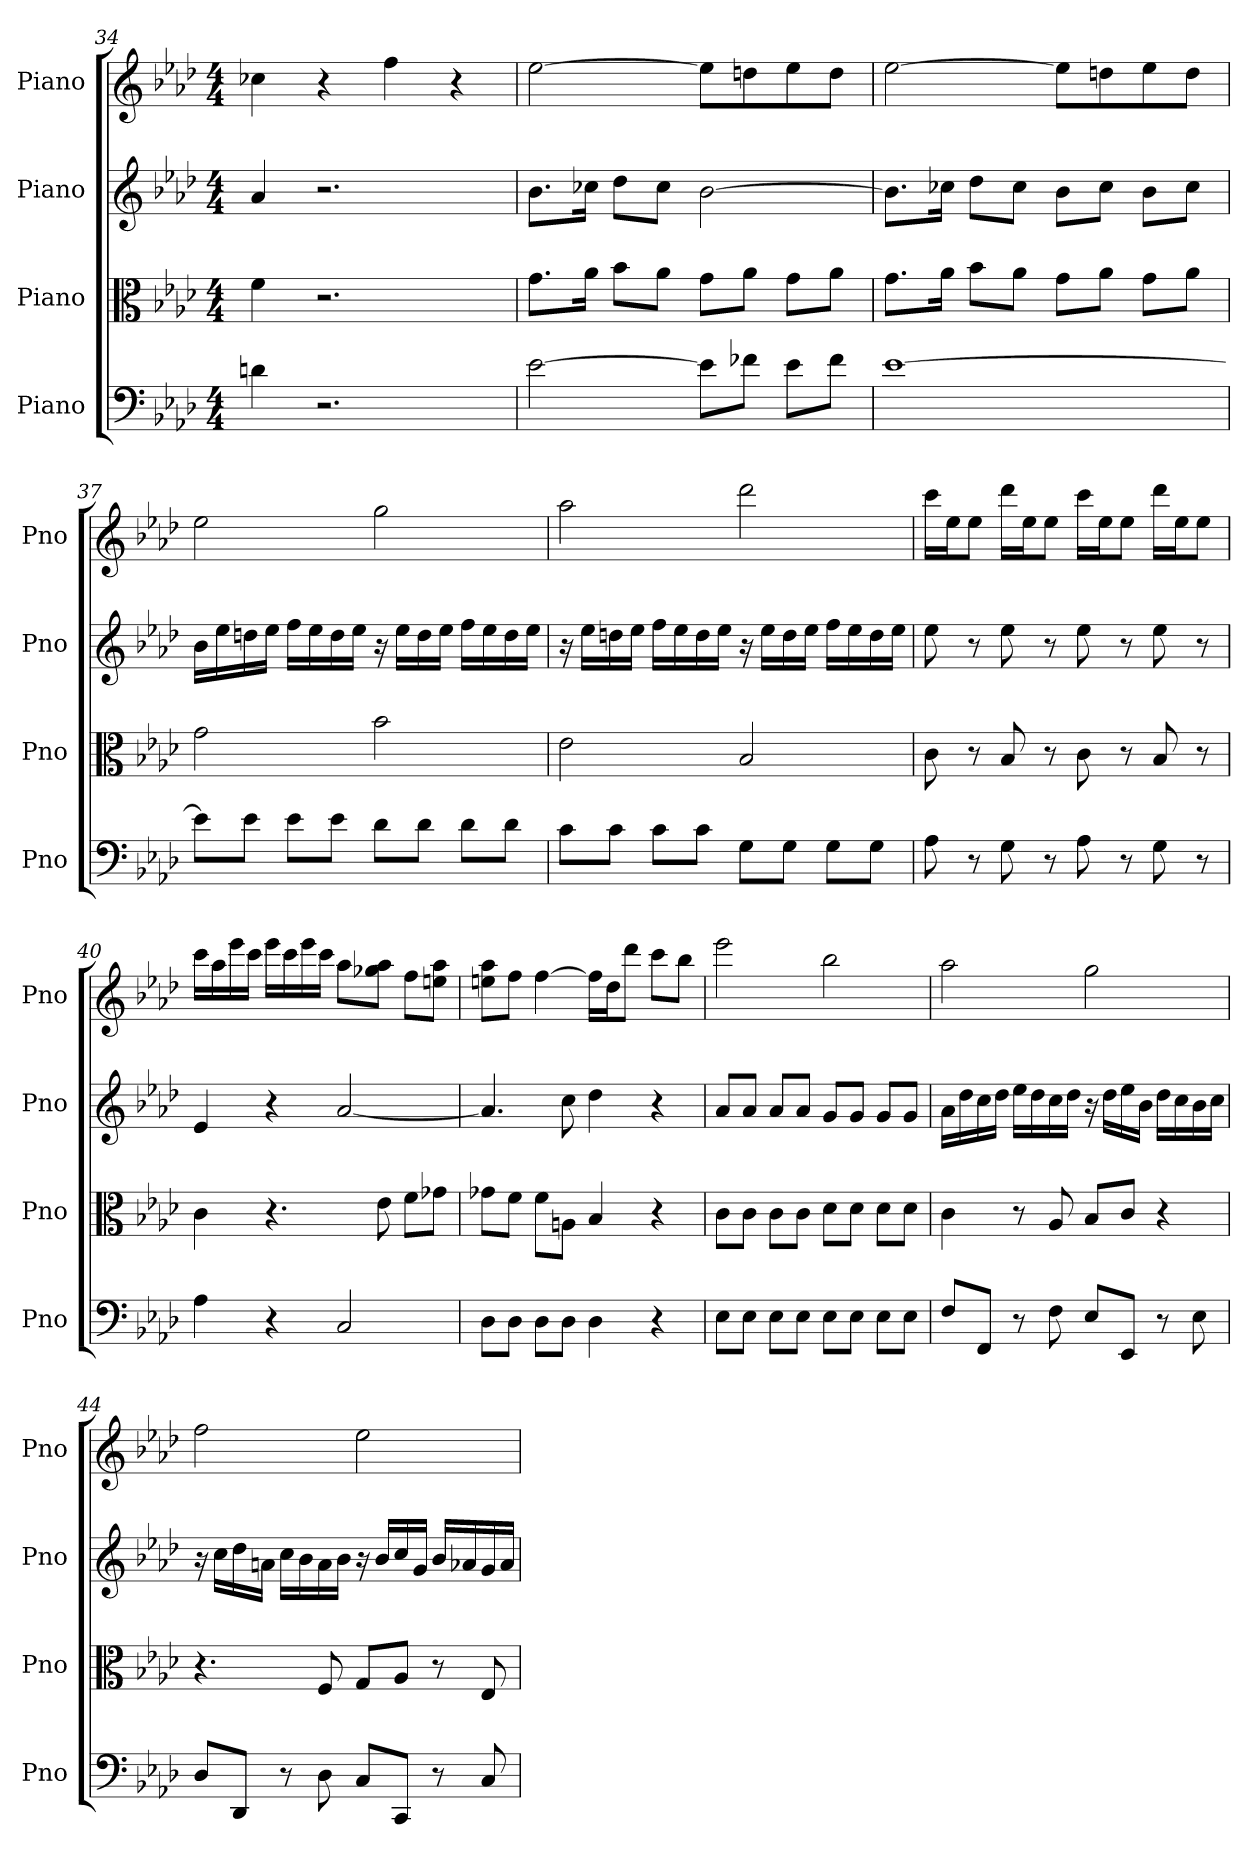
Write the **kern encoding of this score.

**kern	**kern	**kern	**kern
*part4	*part3	*part2	*part1
*staff4	*staff3	*staff2	*staff1
*I"Piano	*I"Piano	*I"Piano	*I"Piano
*I'Pno	*I'Pno	*I'Pno	*I'Pno
*clefF4	*clefC3	*clefG2	*clefG2
*k[b-e-a-d-]	*k[b-e-a-d-]	*k[b-e-a-d-]	*k[b-e-a-d-]
*M4/4	*M4/4	*M4/4	*M4/4
=34	=34	=34	=34
4dn\	4f\	4a-/	4cc-X\
2.r	2.r	2.r	4r
.	.	.	4ff\
.	.	.	4r
!!LO:LB:g=z
=35	=35	=35	=35
[2e-\	8.g\L	8.b-\L	[2ee-\
.	16a-\Jk	16cc-X\Jk	.
.	8b-\L	8dd-\L	.
.	8a-\J	8cc-\J	.
8e-\L]	8g\L	[2b-\	8ee-\L]
8f-X\J	8a-\J	.	8ddn\
8e-\L	8g\L	.	8ee-\
8f-\J	8a-\J	.	8dd\J
=36	=36	=36	=36
[1e-	8.g\L	8.b-\L]	[2ee-\
.	16a-\Jk	16cc-X\Jk	.
.	8b-\L	8dd-\L	.
.	8a-\J	8cc-\J	.
.	8g\L	8b-\L	8ee-\L]
.	8a-\J	8cc-\J	8ddn\
.	8g\L	8b-\L	8ee-\
.	8a-\J	8cc-\J	8dd\J
=37	=37	=37	=37
8e-\L]	2g\	16b-\LL	2ee-\
.	.	16ee-\	.
8e-\J	.	16ddn\	.
.	.	16ee-\JJ	.
8e-\L	.	16ff\LL	.
.	.	16ee-\	.
8e-\J	.	16dd\	.
.	.	16ee-\JJ	.
8d-\L	2b-\	16r	2gg\
.	.	16ee-\LL	.
8d-\J	.	16dd\	.
.	.	16ee-\JJ	.
8d-\L	.	16ff\LL	.
.	.	16ee-\	.
8d-\J	.	16dd\	.
.	.	16ee-\JJ	.
!!LO:LB:g=z
=38	=38	=38	=38
8c\L	2e-\	16r	2aa-\
.	.	16ee-\LL	.
8c\J	.	16ddn\	.
.	.	16ee-\JJ	.
8c\L	.	16ff\LL	.
.	.	16ee-\	.
8c\J	.	16dd\	.
.	.	16ee-\JJ	.
8G\L	2B-/	16r	2ddd-\
.	.	16ee-\LL	.
8G\J	.	16dd\	.
.	.	16ee-\JJ	.
8G\L	.	16ff\LL	.
.	.	16ee-\	.
8G\J	.	16dd\	.
.	.	16ee-\JJ	.
=39	=39	=39	=39
8A-\	8c\	8ee-\	16ccc\LL
.	.	.	16ee-\J
8r	8r	8r	8ee-\J
8G\	8B-/	8ee-\	16ddd-\LL
.	.	.	16ee-\J
8r	8r	8r	8ee-\J
8A-\	8c\	8ee-\	16ccc\LL
.	.	.	16ee-\J
8r	8r	8r	8ee-\J
8G\	8B-/	8ee-\	16ddd-\LL
.	.	.	16ee-\J
8r	8r	8r	8ee-\J
!!LO:PB:g=z
=40	=40	=40	=40
4A-\	4c\	4e-/	16ccc\LL
.	.	.	16aa-\
.	.	.	16eee-\
.	.	.	16ccc\JJ
4r	4.r	4r	16eee-\LL
.	.	.	16ccc\
.	.	.	16eee-\
.	.	.	16ccc\JJ
2C/	.	[2a-/	8aa-\L
.	8e-\	.	8gg-X\ 8aa-\J
.	8f\L	.	8ff\L
.	8g-X\J	.	8een\ 8aa-\J
=41	=41	=41	=41
8D-\L	8g-X\L	4.a-/]	8een\ 8aa-\L
8D-\J	8f\J	.	8ff\J
8D-\L	8f\L	.	[4ff\
8D-\J	8An\J	8cc\	.
4D-\	4B-/	4dd-\	16ff\LL]
.	.	.	16dd-\J
.	.	.	8ddd-\J
4r	4r	4r	8ccc\L
.	.	.	8bb-\J
=42	=42	=42	=42
8E-\L	8c\L	8a-/L	2eee-\
8E-\J	8c\J	8a-/J	.
8E-\L	8c\L	8a-/L	.
8E-\J	8c\J	8a-/J	.
8E-\L	8d-\L	8g/L	2bb-\
8E-\J	8d-\J	8g/J	.
8E-\L	8d-\L	8g/L	.
8E-\J	8d-\J	8g/J	.
!!LO:LB:g=z
=43	=43	=43	=43
8F/L	4c\	16a-\LL	2aa-\
.	.	16dd-\	.
8FF/J	.	16cc\	.
.	.	16dd-\JJ	.
8r	8r	16ee-\LL	.
.	.	16dd-\	.
8F\	8A-/	16cc\	.
.	.	16dd-\JJ	.
8E-/L	8B-/L	16r	2gg\
.	.	16dd-\LL	.
8EE-/J	8c/J	16ee-\	.
.	.	16b-\JJ	.
8r	4r	16dd-\LL	.
.	.	16cc\	.
8E-\	.	16b-\	.
.	.	16cc\JJ	.
=44	=44	=44	=44
8D-/L	4.r	16r	2ff\
.	.	16cc\LL	.
8DD-/J	.	16dd-\	.
.	.	16an\JJ	.
8r	.	16cc\LL	.
.	.	16b-\	.
8D-\	8F/	16a\	.
.	.	16b-\JJ	.
8C/L	8G/L	16r	2ee-\
.	.	16b-/LL	.
8CC/J	8A-/J	16cc/	.
.	.	16g/JJ	.
8r	8r	16b-/LL	.
.	.	16a-X/	.
8C/	8E-/	16g/	.
.	.	16a-/JJ	.
=	=	=	=
*-	*-	*-	*-
